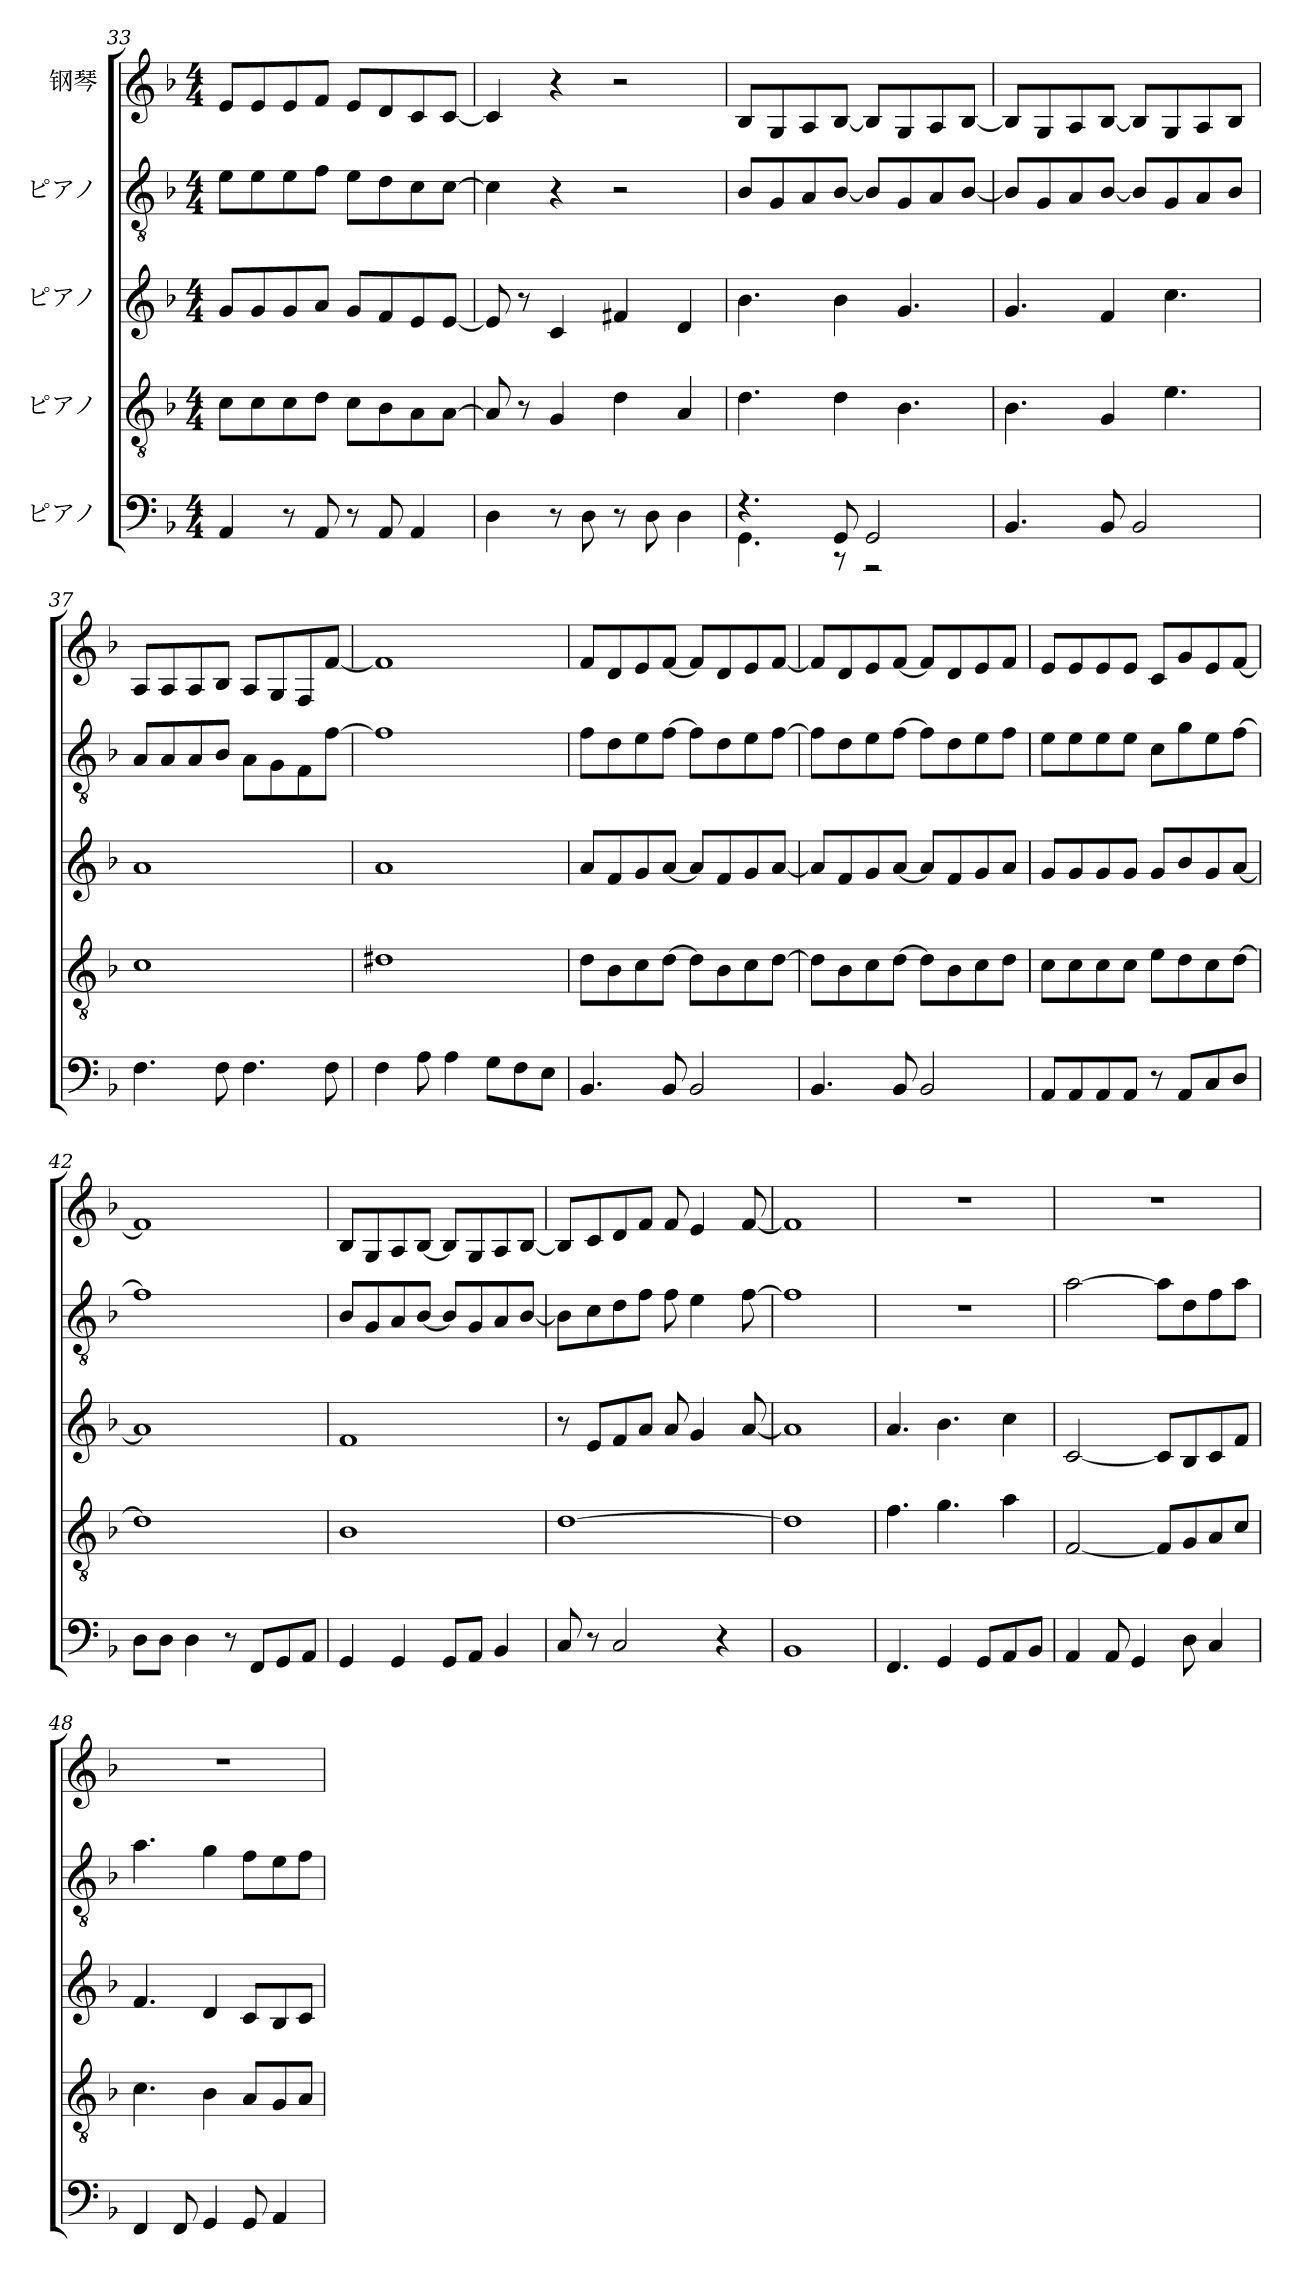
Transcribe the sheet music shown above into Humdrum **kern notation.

**kern	**kern	**kern	**kern	**kern
*part5	*part4	*part3	*part2	*part1
*staff5	*staff4	*staff3	*staff2	*staff1
*I"ピアノ	*I"ピアノ	*I"ピアノ	*I"ピアノ	*I"钢琴
*clefF4	*clefGv2	*clefG2	*clefGv2	*clefG2
*k[b-]	*k[b-]	*k[b-]	*k[b-]	*k[b-]
*M4/4	*M4/4	*M4/4	*M4/4	*M4/4
=33	=33	=33	=33	=33
4AA	8cL	8gL	8eL	8eL
.	8c	8g	8e	8e
8r	8c	8g	8e	8e
8AA	8dJ	8aJ	8fJ	8fJ
8r	8cL	8gL	8eL	8eL
8AA	8B-	8f	8d	8d
4AA	8A	8e	8c	8c
.	[8AJ	[8eJ	[8cJ	[8cJ
=34	=34	=34	=34	=34
4D	8A]	8e]	4c]	4c]
.	8r	8r	.	.
8r	4G	4c	4r	4r
8D	.	.	.	.
8r	4d	4f#X	2r	2r
8D	.	.	.	.
4D	4A	4d	.	.
=35	=35	=35	=35	=35
*^	*	*	*	*
4.r	4.GG	4.d	4.b-	8B-L	8B-L
.	.	.	.	8G	8G
.	.	.	.	8A	8A
8GG	8r	4d	4b-	[8B-J	[8B-J
2GG	2r	.	.	8B-L]	8B-L]
.	.	4.B-	4.g	8G	8G
.	.	.	.	8A	8A
.	.	.	.	[8B-J	[8B-J
*v	*v	*	*	*	*
=36	=36	=36	=36	=36
4.BB-	4.B-	4.g	8B-L]	8B-L]
.	.	.	8G	8G
.	.	.	8A	8A
8BB-	4G	4f	[8B-J	[8B-J
2BB-	.	.	8B-L]	8B-L]
.	4.e	4.cc	8G	8G
.	.	.	8A	8A
.	.	.	8B-J	8B-J
=37	=37	=37	=37	=37
4.F	1c	1a	8AL	8AL
.	.	.	8A	8A
.	.	.	8A	8A
8F	.	.	8B-J	8B-J
4.F	.	.	8AL	8AL
.	.	.	8G	8G
.	.	.	8F	8F
8F	.	.	[8fJ	[8fJ
=38	=38	=38	=38	=38
4F	1d#X	1a	1f]	1f]
8A	.	.	.	.
4A	.	.	.	.
8GL	.	.	.	.
8F	.	.	.	.
8EJ	.	.	.	.
=39	=39	=39	=39	=39
4.BB-	8dL	8aL	8fL	8fL
.	8B-	8f	8d	8d
.	8c	8g	8e	8e
8BB-	[8dJ	[8aJ	[8fJ	[8fJ
2BB-	8dL]	8aL]	8fL]	8fL]
.	8B-	8f	8d	8d
.	8c	8g	8e	8e
.	[8dJ	[8aJ	[8fJ	[8fJ
=40	=40	=40	=40	=40
4.BB-	8dL]	8aL]	8fL]	8fL]
.	8B-	8f	8d	8d
.	8c	8g	8e	8e
8BB-	[8dJ	[8aJ	[8fJ	[8fJ
2BB-	8dL]	8aL]	8fL]	8fL]
.	8B-	8f	8d	8d
.	8c	8g	8e	8e
.	8dJ	8aJ	8fJ	8fJ
=41	=41	=41	=41	=41
8AAL	8cL	8gL	8eL	8eL
8AA	8c	8g	8e	8e
8AA	8c	8g	8e	8e
8AAJ	8cJ	8gJ	8eJ	8eJ
8r	8eL	8gL	8cL	8cL
8AAL	8d	8b-	8g	8g
8C	8c	8g	8e	8e
8DJ	[8dJ	[8aJ	[8fJ	[8fJ
=42	=42	=42	=42	=42
8DL	1d]	1a]	1f]	1f]
8DJ	.	.	.	.
4D	.	.	.	.
8r	.	.	.	.
8FFL	.	.	.	.
8GG	.	.	.	.
8AAJ	.	.	.	.
=43	=43	=43	=43	=43
4GG	1B-	1f	8B-L	8B-L
.	.	.	8G	8G
4GG	.	.	8A	8A
.	.	.	[8B-J	[8B-J
8GGL	.	.	8B-L]	8B-L]
8AAJ	.	.	8G	8G
4BB-	.	.	8A	8A
.	.	.	[8B-J	[8B-J
=44	=44	=44	=44	=44
8C	[1d	8r	8B-L]	8B-L]
8r	.	8eL	8c	8c
2C	.	8f	8d	8d
.	.	8aJ	8fJ	8fJ
.	.	8a	8f	8f
.	.	4g	4e	4e
4r	.	.	.	.
.	.	[8a	[8f	[8f
=45	=45	=45	=45	=45
1BB-	1d]	1a]	1f]	1f]
=46	=46	=46	=46	=46
4.FF	4.f	4.a	1r	1r
4GG	4.g	4.b-	.	.
8GGL	.	.	.	.
8AA	4a	4cc	.	.
8BB-J	.	.	.	.
=47	=47	=47	=47	=47
4AA	[2F	[2c	[2a	1r
8AA	.	.	.	.
4GG	.	.	.	.
.	8FL]	8cL]	8aL]	.
8D	8G	8B-	8d	.
4C	8A	8c	8f	.
.	8cJ	8fJ	8aJ	.
=48	=48	=48	=48	=48
4FF	4.c	4.f	4.a	1r
8FF	.	.	.	.
4GG	4B-	4d	4g	.
8GG	8AL	8cL	8fL	.
4AA	8G	8B-	8e	.
.	8AJ	8cJ	8fJ	.
=	=	=	=	=
*-	*-	*-	*-	*-
